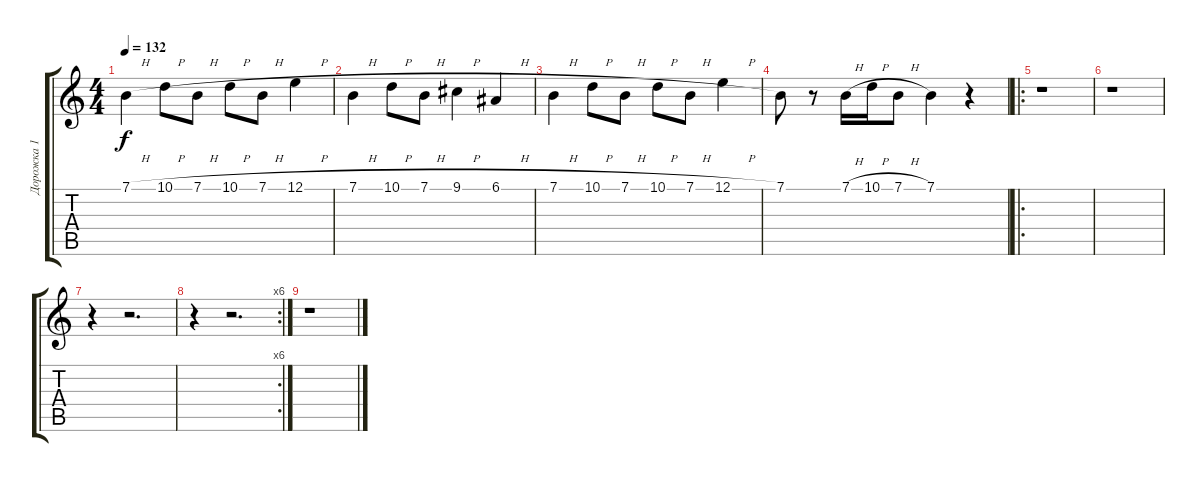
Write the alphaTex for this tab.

\track ("Дорожка 1" "Дорожка 1") {instrument recorder}
\staff {score tabs}
\tuning (E4 B3 G3 D3 A2 E2) {hide}
\ts (4 4)
\tempo 132
\clef g2
\ks c
7.1{h}.4{dy f} 10.1{h}.8 7.1{h}.8 10.1{h}.8 7.1{h}.8 12.1{h}.4 |
7.1{h}.4 10.1{h}.8 7.1{h}.8 9.1{h}.4 6.1{h}.4 |
7.1{h}.4 10.1{h}.8 7.1{h}.8 10.1{h}.8 7.1{h}.8 12.1{h}.4 |
7.1.8 r.8 7.1{h}.16 10.1{h}.16 7.1{h}.8 7.1.4 r.4 |
\ro
r.1 |
r.1 |
r.4 r.2{d} |
\rc 6
r.4 r.2{d} |
r.1
